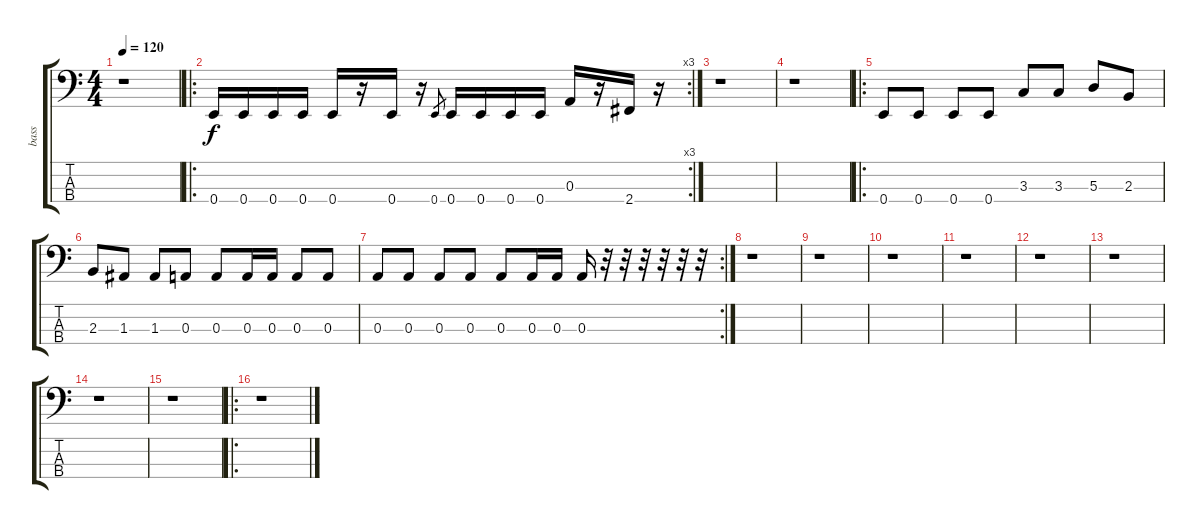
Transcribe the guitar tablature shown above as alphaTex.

\track ("bass" "bass") {instrument electricbassfinger}
\staff {score tabs}
\tuning (G2 D2 A1 E1) {hide}
\ts (4 4)
\tempo 120
\clef f4
\ks c
r.1{dy f} |
\ro
\rc 3
0.4.16 0.4.16 0.4.16 0.4.16 0.4.16 r.16 0.4.16 r.16 0.4.8{gr} 0.4.16 0.4.16 0.4.16 0.4.16 0.3.16 r.16 2.4.16 r.16 |
r.1 |
r.1 |
\ro
0.4.8 0.4.8 0.4.8 0.4.8 3.3.8 3.3.8 5.3.8 2.3.8 |
2.3.8 1.3.8 1.3.8 0.3.8 0.3.8 0.3.16 0.3.16 0.3.8 0.3.8 |
\rc 2
0.3.8 0.3.8 0.3.8 0.3.8 0.3.8 0.3.16 0.3.16 0.3.16 r.32 r.32 r.32 r.32 r.32 r.32 |
r.1 |
r.1 |
r.1 |
r.1 |
r.1 |
r.1 |
r.1 |
r.1 |
\ro
r.1
